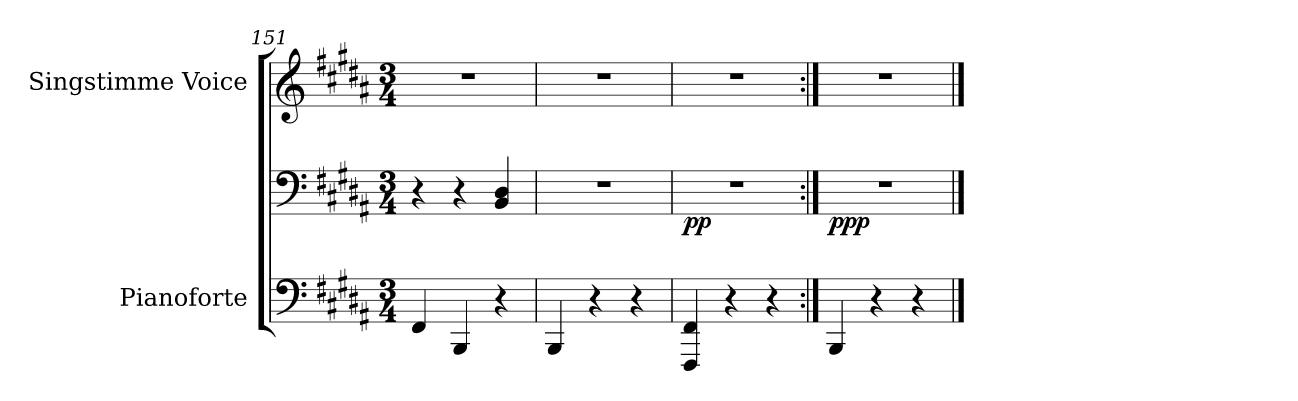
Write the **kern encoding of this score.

**kern	**kern	**dynam	**kern
*part2	*part2	*part2	*part1
*staff3	*staff2	*staff2/3	*staff1
*I"Pianoforte	*	*	*I"Singstimme Voice
*I'Pno	*	*	*
*clefF4	*clefF4	*	*clefG2
*k[f#c#g#d#a#]	*k[f#c#g#d#a#]	*	*k[f#c#g#d#a#]
*M3/4	*M3/4	*	*M3/4
=151	=151	=151	=151
4FF#/	4r	.	2.r
4BBB/	4r	.	.
4r	4BB/ 4D#/	.	.
=152	=152	=152	=152
4BBB/	2.r	.	2.r
4r	.	.	.
4r	.	.	.
=153	=153	=153	=153
!	!	!LO:DY:b	!
4FFF#/ 4FF#/	2.r	pp	2.r
4r	.	.	.
4r	.	.	.
=154:|!	=154:|!	=154:|!	=154:|!
!	!	!LO:DY:b	!
4BBB/	2.r	ppp	2.r
4r	.	.	.
4r	.	.	.
==	==	==	==
*-	*-	*-	*-
